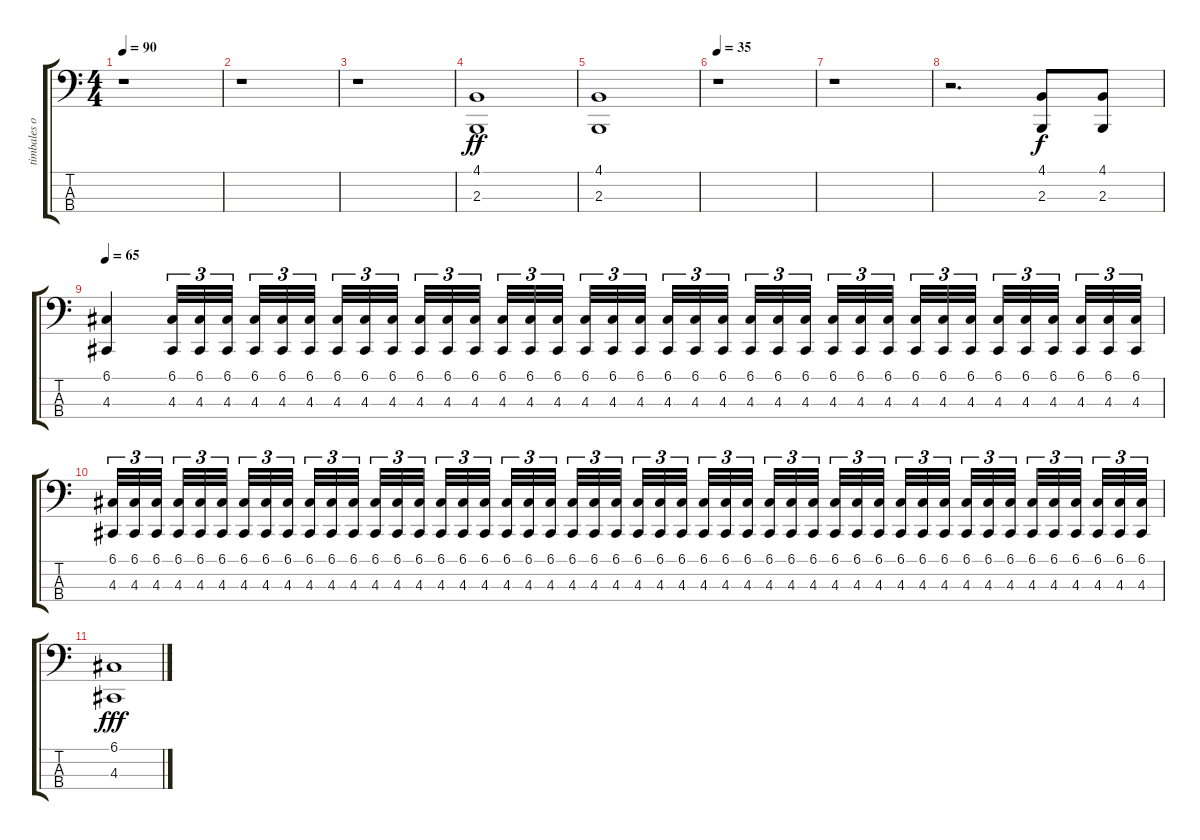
\track ("timbales orquestales" "timbales o") {instrument lead1square}
\staff {score tabs}
\tuning (G2 D2 A1 E1) {hide}
\ts (4 4)
\tempo 90
\clef f4
\ks c
r.1{dy f} |
r.1 |
r.1{volume 16 instrument timpani} |
(4.1 2.3).1{dy ff} |
(4.1 2.3).1 |
\tempo 35
r.1 |
r.1 |
r.2{d volume 6 instrument timpani} (4.1 2.3).8{dy f} (4.1 2.3).8 |
\tempo 65
(6.1 4.3).4 (6.1 4.3).32{tu (3 2) volume 1} (6.1 4.3).32{tu (3 2) volume 9} (6.1 4.3).32{tu (3 2)} (6.1 4.3).32{tu (3 2)} (6.1 4.3).32{tu (3 2)} (6.1 4.3).32{tu (3 2)} (6.1 4.3).32{tu (3 2)} (6.1 4.3).32{tu (3 2)} (6.1 4.3).32{tu (3 2)} (6.1 4.3).32{tu (3 2)} (6.1 4.3).32{tu (3 2)} (6.1 4.3).32{tu (3 2)} (6.1 4.3).32{tu (3 2)} (6.1 4.3).32{tu (3 2)} (6.1 4.3).32{tu (3 2)} (6.1 4.3).32{tu (3 2)} (6.1 4.3).32{tu (3 2)} (6.1 4.3).32{tu (3 2)} (6.1 4.3).32{tu (3 2)} (6.1 4.3).32{tu (3 2)} (6.1 4.3).32{tu (3 2)} (6.1 4.3).32{tu (3 2)} (6.1 4.3).32{tu (3 2)} (6.1 4.3).32{tu (3 2)} (6.1 4.3).32{tu (3 2)} (6.1 4.3).32{tu (3 2)} (6.1 4.3).32{tu (3 2)} (6.1 4.3).32{tu (3 2)} (6.1 4.3).32{tu (3 2)} (6.1 4.3).32{tu (3 2)} (6.1 4.3).32{tu (3 2)} (6.1 4.3).32{tu (3 2)} (6.1 4.3).32{tu (3 2)} (6.1 4.3).32{tu (3 2)} (6.1 4.3).32{tu (3 2)} (6.1 4.3).32{tu (3 2)} |
(6.1 4.3).32{tu (3 2)} (6.1 4.3).32{tu (3 2)} (6.1 4.3).32{tu (3 2)} (6.1 4.3).32{tu (3 2)} (6.1 4.3).32{tu (3 2)} (6.1 4.3).32{tu (3 2)} (6.1 4.3).32{tu (3 2)} (6.1 4.3).32{tu (3 2)} (6.1 4.3).32{tu (3 2)} (6.1 4.3).32{tu (3 2)} (6.1 4.3).32{tu (3 2)} (6.1 4.3).32{tu (3 2)} (6.1 4.3).32{tu (3 2)} (6.1 4.3).32{tu (3 2)} (6.1 4.3).32{tu (3 2)} (6.1 4.3).32{tu (3 2)} (6.1 4.3).32{tu (3 2)} (6.1 4.3).32{tu (3 2)} (6.1 4.3).32{tu (3 2)} (6.1 4.3).32{tu (3 2)} (6.1 4.3).32{tu (3 2)} (6.1 4.3).32{tu (3 2)} (6.1 4.3).32{tu (3 2)} (6.1 4.3).32{tu (3 2)} (6.1 4.3).32{tu (3 2)} (6.1 4.3).32{tu (3 2)} (6.1 4.3).32{tu (3 2)} (6.1 4.3).32{tu (3 2)} (6.1 4.3).32{tu (3 2)} (6.1 4.3).32{tu (3 2)} (6.1 4.3).32{tu (3 2)} (6.1 4.3).32{tu (3 2)} (6.1 4.3).32{tu (3 2)} (6.1 4.3).32{tu (3 2)} (6.1 4.3).32{tu (3 2)} (6.1 4.3).32{tu (3 2)} (6.1 4.3).32{tu (3 2)} (6.1 4.3).32{tu (3 2)} (6.1 4.3).32{tu (3 2)} (6.1 4.3).32{tu (3 2)} (6.1 4.3).32{tu (3 2)} (6.1 4.3).32{tu (3 2)} (6.1 4.3).32{tu (3 2)} (6.1 4.3).32{tu (3 2)} (6.1 4.3).32{tu (3 2)} (6.1 4.3).32{tu (3 2)} (6.1 4.3).32{tu (3 2)} (6.1 4.3).32{tu (3 2)} |
(6.1 4.3).1{dy fff volume 16 balance 8}
